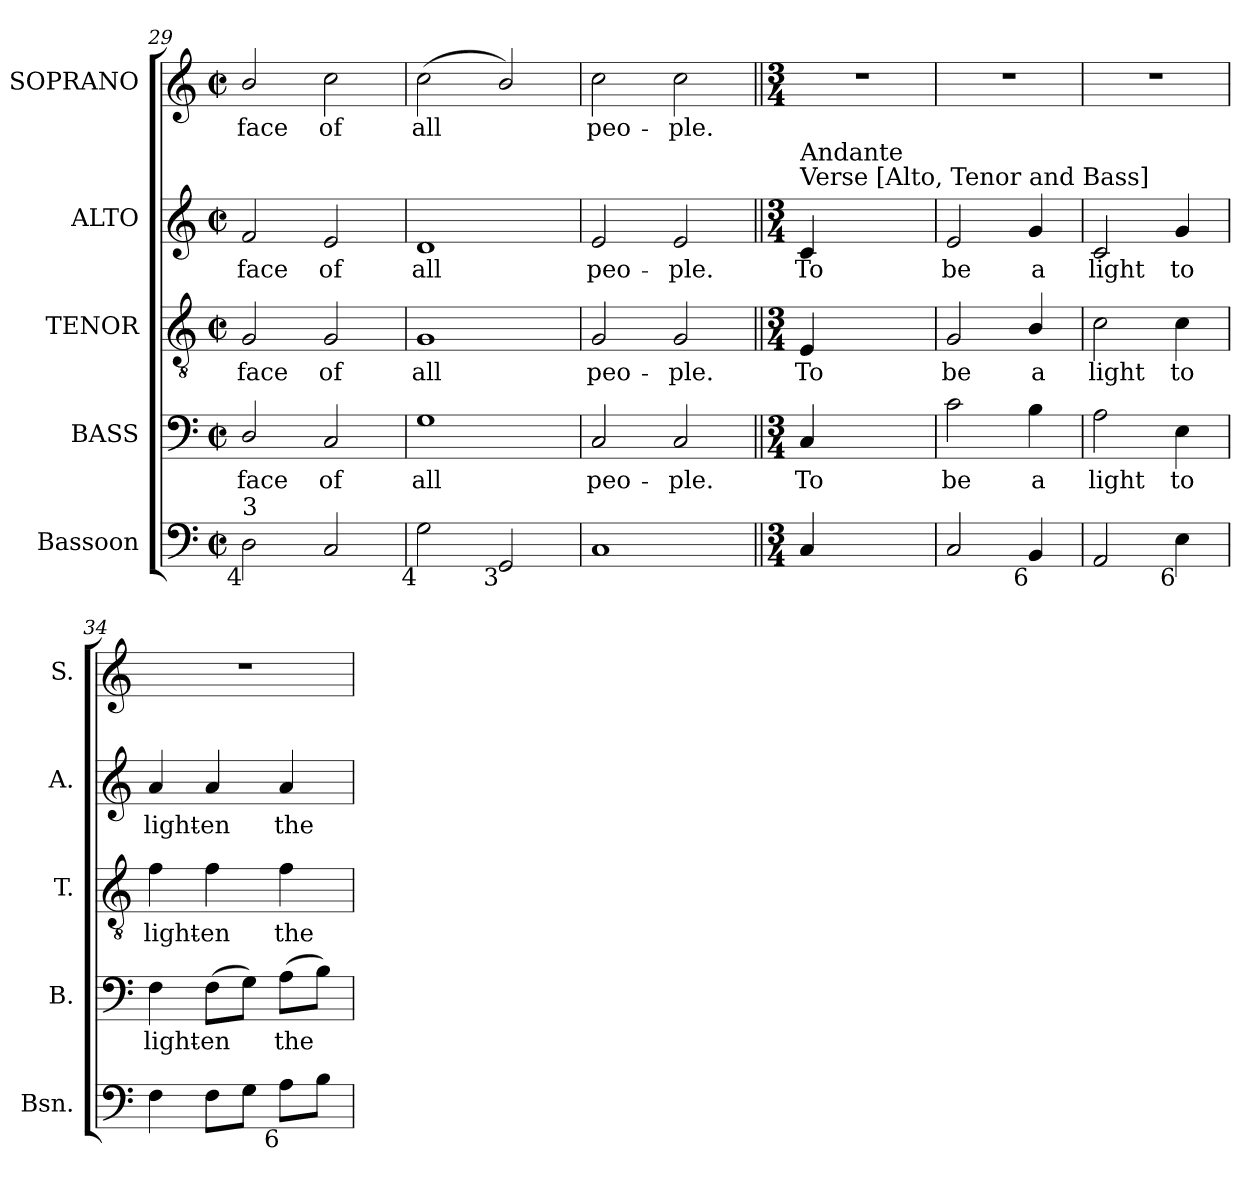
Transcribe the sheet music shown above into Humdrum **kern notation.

**kern	**kern	**text	**kern	**text	**kern	**text	**kern	**text
*part5	*part4	*part4	*part3	*part3	*part2	*part2	*part1	*part1
*staff5	*staff4	*staff4	*staff3	*staff3	*staff2	*staff2	*staff1	*staff1
*I"Bassoon	*I"BASS	*	*I"TENOR	*	*I"ALTO	*	*I"SOPRANO	*
*I'Bsn.	*I'B.	*	*I'T.	*	*I'A.	*	*I'S.	*
*clefF4	*clefF4	*	*clefGv2	*	*clefG2	*	*clefG2	*
*	*	*	*ITrd7c12	*	*	*	*	*
*k[]	*k[]	*	*k[]	*	*k[]	*	*k[]	*
*C:	*C:	*	*C:	*	*C:	*	*C:	*
*M2/2	*M2/2	*	*M2/2	*	*M2/2	*	*M2/2	*
*met(c|)	*met(c|)	*	*met(c|)	*	*met(c|)	*	*met(c|)	*
=29	=29	=29	=29	=29	=29	=29	=29	=29
!	!	!LO:LY:b:color=#000000	!	!	!	!	!	!
!	!	!	!	!LO:LY:b:color=#000000	!	!	!	!
!	!	!	!	!	!	!LO:LY:b:color=#000000	!	!
!LO:TX:b:rj:t=4	!	!	!	!	!	!	!	!
!LO:TX:t=3	!	!	!	!	!	!	!	!
!	!	!	!	!	!	!	!	!LO:LY:b:color=#000000
2Di\	2Di/	face	2GGi/	face	2fi/	face	2bi/	face
!	!	!LO:LY:b:color=#000000	!	!	!	!	!	!
!	!	!	!	!LO:LY:b:color=#000000	!	!	!	!
!	!	!	!	!	!	!LO:LY:b:color=#000000	!	!
!	!	!	!	!	!	!	!	!LO:LY:b:color=#000000
2Ci/	2Ci/	of	2GGi/	of	2ei/	of	2cci\	of
=30	=30	=30	=30	=30	=30	=30	=30	=30
!	!	!LO:LY:b:color=#000000	!	!	!	!	!	!
!	!	!	!	!LO:LY:b:color=#000000	!	!	!	!
!	!	!	!	!	!	!LO:LY:b:color=#000000	!	!
!LO:TX:b:rj:t=4	!	!	!	!	!	!	!	!
!	!	!	!	!	!	!	!	!LO:LY:b:color=#000000
2Gi\	1Gi	all	1GGi	all	1di	all	(2cci\	all
!LO:TX:b:rj:t=3	!	!	!	!	!	!	!	!
2GGi/	.	.	.	.	.	.	2bi/)	.
=31	=31	=31	=31	=31	=31	=31	=31	=31
!	!	!LO:LY:b:color=#000000	!	!	!	!	!	!
!	!	!	!	!LO:LY:b:color=#000000	!	!	!	!
!	!	!	!	!	!	!LO:LY:b:color=#000000	!	!
!	!	!	!	!	!	!	!	!LO:LY:b:color=#000000
1Ci	2Ci/	peo-	2GGi/	peo-	2ei/	peo-	2cci\	peo-
!	!	!LO:LY:b:color=#000000	!	!	!	!	!	!
!	!	!	!	!LO:LY:b:color=#000000	!	!	!	!
!	!	!	!	!	!	!LO:LY:b:color=#000000	!	!
!	!	!	!	!	!	!	!	!LO:LY:b:color=#000000
.	2Ci/	-ple.	2GGi/	-ple.	2ei/	-ple.	2cci\	-ple.
!!LO:PB:g=z
=31||	=31||	=31||	=31||	=31||	=31||	=31||	=31||	=31||
*M3/4	*M3/4	*	*M3/4	*	*M3/4	*	*M3/4	*
!	!	!LO:LY:b:color=#000000	!	!	!	!	!	!
!	!	!	!	!LO:LY:b:color=#000000	!	!	!	!
!	!	!	!	!	!LO:TX:a:t=Verse [Alto, Tenor and Bass]	!	!	!
!	!	!	!	!	!LO:TX:t=Andante	!	!	!
!	!	!	!	!	!	!LO:LY:b:color=#000000	!LO:N:vis=1	!
4Ci/	4Ci/	To	4EEi/	To	4ci/	To	2.r	.
2ryy	2ryy	.	2ryy	.	2ryy	.	.	.
=32	=32	=32	=32	=32	=32	=32	=32	=32
!	!	!LO:LY:b:color=#000000	!	!	!	!	!	!
!	!	!	!	!LO:LY:b:color=#000000	!	!	!	!
!	!	!	!	!	!	!LO:LY:b:color=#000000	!LO:N:vis=1	!
2Ci/	2ci\	be	2GGi/	be	2ei/	be	2.r	.
!	!	!LO:LY:b:color=#000000	!	!	!	!	!	!
!	!	!	!	!LO:LY:b:color=#000000	!	!	!	!
!LO:TX:b:rj:t=6	!	!	!	!	!	!	!	!
!	!	!	!	!	!	!LO:LY:b:color=#000000	!	!
4BBi/	4Bi\	a	4BBi/	a	4gi/	a	.	.
=33	=33	=33	=33	=33	=33	=33	=33	=33
!	!	!LO:LY:b:color=#000000	!	!	!	!	!	!
!	!	!	!	!LO:LY:b:color=#000000	!	!	!	!
!	!	!	!	!	!	!LO:LY:b:color=#000000	!LO:N:vis=1	!
2AAi/	2Ai\	light	2Ci\	light	2ci/	light	2.r	.
!	!	!LO:LY:b:color=#000000	!	!	!	!	!	!
!	!	!	!	!LO:LY:b:color=#000000	!	!	!	!
!LO:TX:b:rj:t=6	!	!	!	!	!	!	!	!
!	!	!	!	!	!	!LO:LY:b:color=#000000	!	!
4Ei\	4Ei\	to	4Ci\	to	4gi/	to	.	.
=34	=34	=34	=34	=34	=34	=34	=34	=34
!	!	!LO:LY:b:color=#000000	!	!	!	!	!	!
!	!	!	!	!LO:LY:b:color=#000000	!	!	!	!
!	!	!	!	!	!	!LO:LY:b:color=#000000	!LO:N:vis=1	!
4Fi\	4Fi\	light-	4Fi\	light-	4ai/	light-	2.r	.
!	!	!LO:LY:b:color=#000000	!	!	!	!	!	!
!	!	!	!	!LO:LY:b:color=#000000	!	!	!	!
!	!	!	!	!	!	!LO:LY:b:color=#000000	!	!
8Fi\L	(8Fi\L	-en	4Fi\	-en	4ai/	-en	.	.
8Gi\J	8Gi\J)	.	.	.	.	.	.	.
!	!	!LO:LY:b:color=#000000	!	!	!	!	!	!
!	!	!	!	!LO:LY:b:color=#000000	!	!	!	!
!LO:TX:b:rj:t=6	!	!	!	!	!	!	!	!
!	!	!	!	!	!	!LO:LY:b:color=#000000	!	!
8Ai\L	(8Ai\L	the	4Fi\	the	4ai/	the	.	.
8Bi\J	8Bi\J)	.	.	.	.	.	.	.
=	=	=	=	=	=	=	=	=
*-	*-	*-	*-	*-	*-	*-	*-	*-
